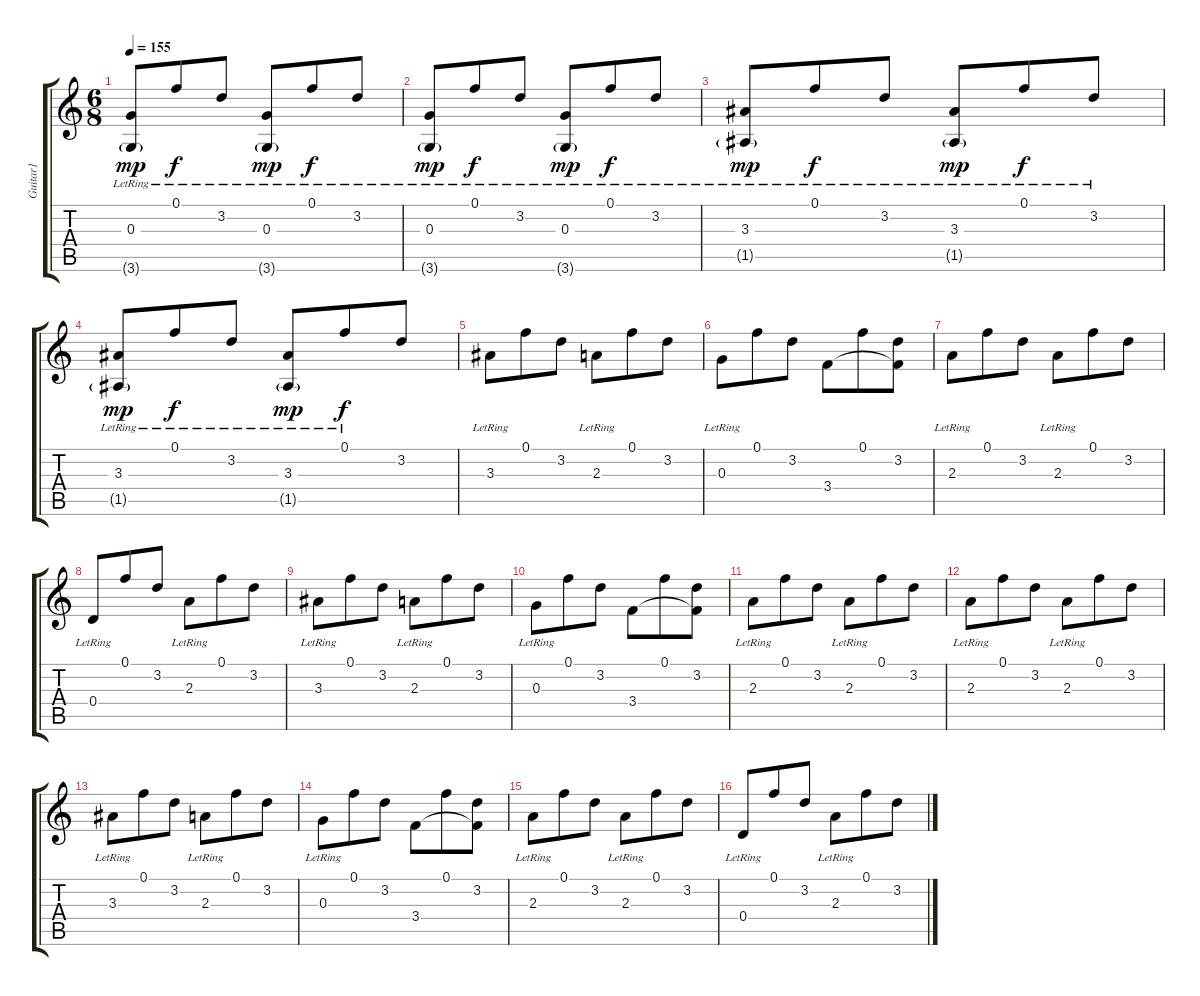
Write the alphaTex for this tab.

\track ("Guitar1" "Guitar1") {instrument acousticguitarnylon}
\staff {score tabs}
\tuning (F4 B3 G3 D3 A2 E2) {hide}
\ts (6 8)
\tempo 155
\clef g2
\ks c
(0.3{lr} 3.6{g lr}).8{dy mp balance 16} 0.1{lr}.8{dy f} 3.2{lr}.8 (0.3{lr} 3.6{g lr}).8{dy mp} 0.1{lr}.8{dy f} 3.2{lr}.8 |
(0.3{lr} 3.6{g lr}).8{dy mp} 0.1{lr}.8{dy f} 3.2{lr}.8 (0.3{lr} 3.6{g lr}).8{dy mp} 0.1{lr}.8{dy f} 3.2{lr}.8 |
(3.3{lr} 1.5{g lr}).8{dy mp} 0.1{lr}.8{dy f} 3.2{lr}.8 (3.3{lr} 1.5{g lr}).8{dy mp} 0.1{lr}.8{dy f} 3.2{lr}.8 |
(3.3{lr} 1.5{g lr}).8{dy mp} 0.1{lr}.8{dy f} 3.2{lr}.8 (3.3{lr} 1.5{g lr}).8{dy mp} 0.1{lr}.8{dy f} 3.2.8 |
3.3{lr}.8{balance 8} 0.1.8 3.2.8 2.3{lr}.8 0.1.8 3.2.8 |
0.3{lr}.8 0.1.8 3.2.8 3.4.8 0.1.8 (3.2 3.4{t}).8 |
2.3{lr}.8 0.1.8 3.2.8 2.3{lr}.8 0.1.8 3.2.8 |
0.4{lr}.8 0.1.8 3.2.8 2.3{lr}.8 0.1.8 3.2.8 |
3.3{lr}.8 0.1.8 3.2.8 2.3{lr}.8 0.1.8 3.2.8 |
0.3{lr}.8 0.1.8 3.2.8 3.4.8 0.1.8 (3.2 3.4{t}).8 |
2.3{lr}.8 0.1.8 3.2.8 2.3{lr}.8 0.1.8 3.2.8 |
2.3{lr}.8 0.1.8 3.2.8 2.3{lr}.8 0.1.8 3.2.8 |
3.3{lr}.8 0.1.8 3.2.8 2.3{lr}.8 0.1.8 3.2.8 |
0.3{lr}.8 0.1.8 3.2.8 3.4.8 0.1.8 (3.2 3.4{t}).8 |
2.3{lr}.8 0.1.8 3.2.8 2.3{lr}.8 0.1.8 3.2.8 |
0.4{lr}.8 0.1.8 3.2.8 2.3{lr}.8 0.1.8 3.2.8
